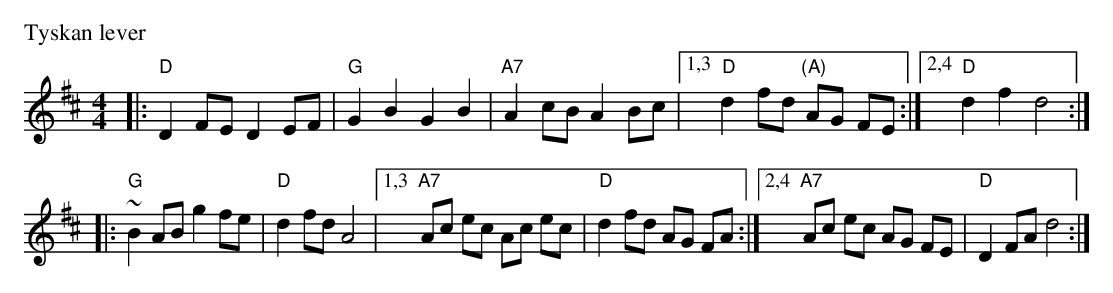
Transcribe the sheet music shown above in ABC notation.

X:1
P: Tyskan lever
M: 4/4
L: 1/8
K: D
|: "D"D2 FE D2 EF | "G"G2 B2 G2 B2 | "A7"A2 cB A2 Bc |1,3 "D"d2 fd "(A)"AG FE :|2,4 "D"d2 f2 d4 :|
|: "G"~B2 AB g2 fe | "D"d2 fd A4 |1,3 "A7"Ac ec Ac ec | "D"d2 fd AG FA :|2,4 "A7"Ac ec AG FE | "D"D2 FA d4 :|
